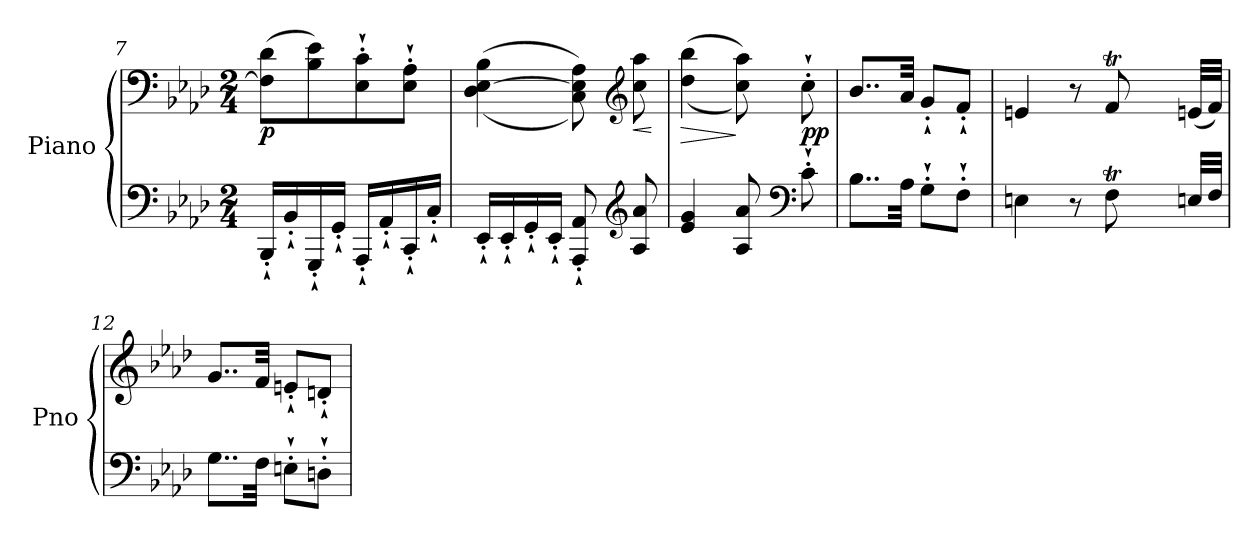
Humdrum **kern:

**kern	**kern	**dynam
*part1	*part1	*part1
*staff2	*staff1	*staff1/2
*I"Piano	*	*
*I'Pno	*	*
*clefF4	*clefF4	*
*k[b-e-a-d-]	*k[b-e-a-d-]	*
*M2/4	*M2/4	*
=7	=7	=7
!	!	!LO:DY:b
16BBB-`'/LL	(8F\] 8d-\L	p
16BB-`'/	.	.
16GGG`'/	8B-\ 8e-\)	.
16GG`'/JJ	.	.
16AAA-`'/LL	8E-\`' 8c\`'	.
16AA-`'/	.	.
16CC`'/	8E-\`' 8A-\`'J	.
16C`'/JJ	.	.
=8	=8	=8
16EE-`'/LL	(>(4D-\ [4E-\ 4B-\	.
16EE-`'/	.	.
16GG`'/	.	.
16EE-`'/JJ	.	.
8AAA-/`' 8AA-/`'	8C\ 8E-\] 8A-\))	.
*clefG2	*clefG2	*
!	!	!LO:HP:b
8A-/ 8a-/	8cc\ 8aa-\	<
.	.	[
=9	=9	=9
!	!	!LO:HP:b
4e-/ 4g/	((4dd-\ 4bb-\	>
8A-/ 8a-/	8cc\ 8aa-\))	]
*clefF4	*	*
!	!	!LO:DY:b
8c`'\	8cc`'\	pp
=10	=10	=10
!	!	!LO:DY:b
8..B-\L	8..b-/L	other-dynamics
32A-\Jkk	32a-/Jkk	.
8G`'\L	8g`'/L	.
8F`'\J	8f`'/J	.
=11	=11	=11
*^	*^	*
4En\	4.ryy	4en/	4.ryy	.
8r	.	8r	.	.
*	*Xtuplet	*	*Xtuplet	*
8FT\	40ryy	8fT/	40ryy	.
.	40Gyy	.	40gyy	.
.	40Fyy	.	40fyy	.
.	40En/LL	.	(40en/LL	.
.	40F/JJ	.	40f/JJ)	.
*v	*v	*	*	*
*	*v	*v	*
!!LO:LB:g=z
=12	=12	=12
8..G\L	8..g/L	.
32F\Jkk	32f/Jkk	.
8En`'\L	8en`'/L	.
8Dn`'\J	8dn`'/J	.
=	=	=
*-	*-	*-
